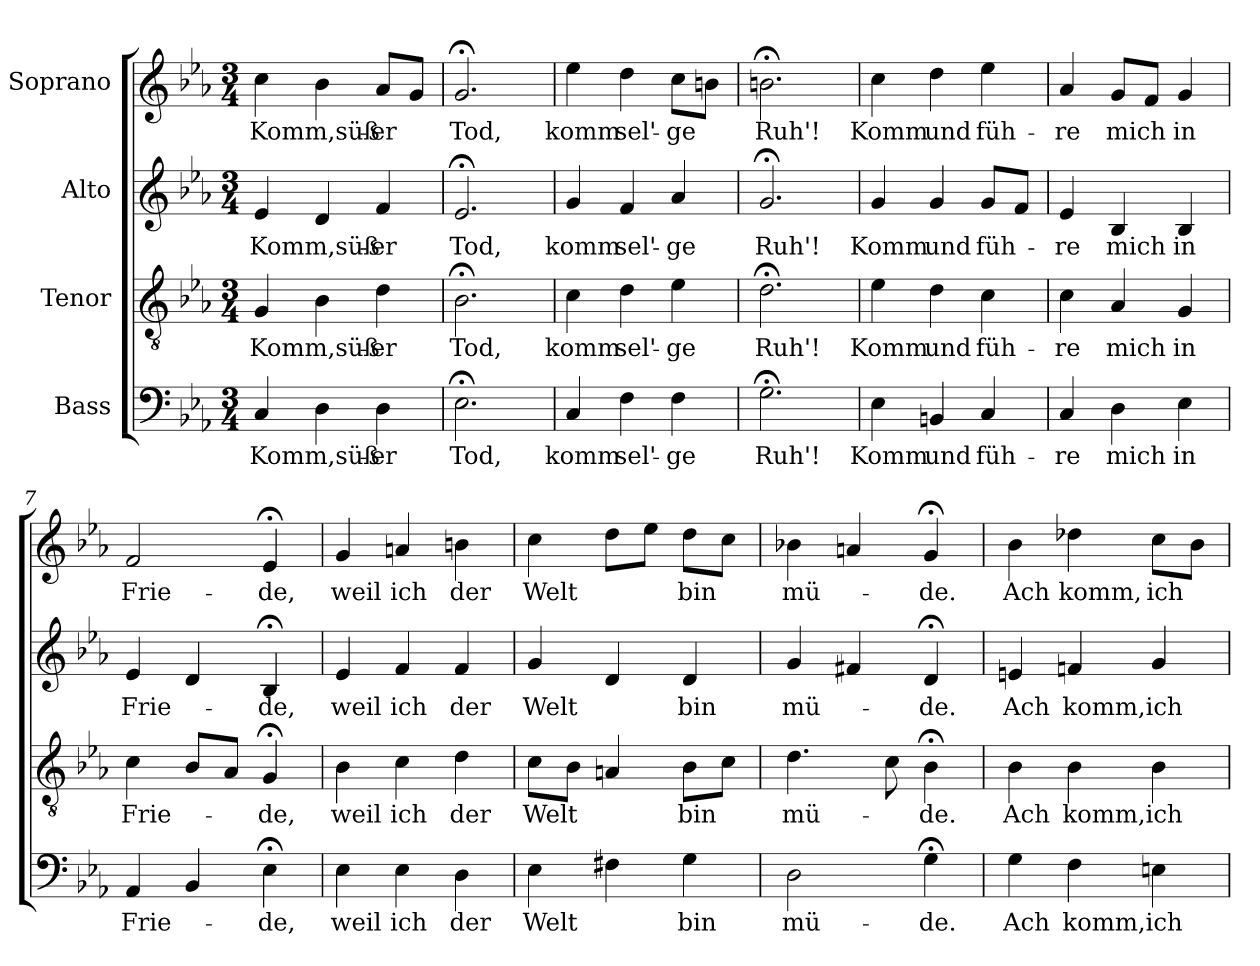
**kern	**text	**kern	**text	**kern	**text	**kern	**text
*part4	*part4	*part3	*part3	*part2	*part2	*part1	*part1
*staff4	*staff4	*staff3	*staff3	*staff2	*staff2	*staff1	*staff1
*I"Bass	*	*I"Tenor	*	*I"Alto	*	*I"Soprano	*
!!LO:PB:g=z
*stria5	*	*stria5	*	*stria5	*	*stria5	*
*clefF4	*	*clefGv2	*	*clefG2	*	*clefG2	*
*k[b-e-a-]	*	*k[b-e-a-]	*	*k[b-e-a-]	*	*k[b-e-a-]	*
*E-:	*	*E-:	*	*E-:	*	*E-:	*
*M3/4	*	*M3/4	*	*M3/4	*	*M3/4	*
=1	=1	=1	=1	=1	=1	=1	=1
!	!LO:LY:b:cj	!	!LO:LY:b:cj	!	!LO:LY:b:cj	!	!LO:LY:b:cj
4C/	Komm,süß-	4G/	Komm,süß-	4e-/	Komm,süß-	4cc\	Komm,süß-
4D\	.	4B-\	.	4d/	.	4b-\	.
!	!LO:LY:b:cj	!	!LO:LY:b:cj	!	!LO:LY:b:cj	!	!LO:LY:b:cj
4D\	-er	4d\	-er	4f/	-er	8a-/L	-er
.	.	.	.	.	.	8g/J	.
=2	=2	=2	=2	=2	=2	=2	=2
!	!LO:LY:b:cj	!	!LO:LY:b:cj	!	!LO:LY:b:cj	!	!LO:LY:b:cj
2.E-;<\	Tod,	2.B-;<\	Tod,	2.e-;</	Tod,	2.g;</	Tod,
=3	=3	=3	=3	=3	=3	=3	=3
!	!LO:LY:b:cj	!	!LO:LY:b:cj	!	!LO:LY:b:cj	!	!LO:LY:b:cj
4C/	komm	4c\	komm	4g/	komm	4ee-\	komm
!	!LO:LY:b	!	!LO:LY:b	!	!LO:LY:b	!	!LO:LY:b:cj
4F\	sel'-	4d\	sel'-	4f/	sel'-	4dd\	sel'-
!	!LO:LY:b:rj	!	!LO:LY:b:rj	!	!LO:LY:b:rj	!	!LO:LY:b:cj
4F\	-ge	4e-\	-ge	4a-/	-ge	8cc\L	-ge
.	.	.	.	.	.	8bn\J	.
=4	=4	=4	=4	=4	=4	=4	=4
!	!LO:LY:b:cj	!	!LO:LY:b:cj	!	!LO:LY:b:cj	!	!LO:LY:b:cj
2.G;<\	Ruh'!	2.d;<\	Ruh'!	2.g;</	Ruh'!	2.bn;<\	Ruh'!
=5	=5	=5	=5	=5	=5	=5	=5
!	!LO:LY:b:cj	!	!LO:LY:b:cj	!	!LO:LY:b:cj	!	!LO:LY:b:cj
4E-\	Komm	4e-\	Komm	4g/	Komm	4cc\	Komm
!	!LO:LY:b:cj	!	!LO:LY:b:cj	!	!LO:LY:b:cj	!	!LO:LY:b:cj
4BBn/	und	4d\	und	4g/	und	4dd\	und
!	!LO:LY:b:cj	!	!LO:LY:b:cj	!	!LO:LY:b	!	!LO:LY:b:cj
4C/	füh-	4c\	füh-	8g/L	füh-	4ee-\	füh-
.	.	.	.	8f/J	.	.	.
=6	=6	=6	=6	=6	=6	=6	=6
!	!LO:LY:b:cj	!	!LO:LY:b:cj	!	!LO:LY:b:cj	!	!LO:LY:b:cj
4C/	-re	4c\	-re	4e-/	-re	4a-/	-re
!	!LO:LY:b:cj	!	!LO:LY:b:cj	!	!LO:LY:b:cj	!	!LO:LY:b
4D\	mich	4A-/	mich	4B-/	mich	8g/L	mich
.	.	.	.	.	.	8f/J	.
!	!LO:LY:b:cj	!	!LO:LY:b:cj	!	!LO:LY:b:cj	!	!LO:LY:b:cj
4E-\	in	4G/	in	4B-/	in	4g/	in
=7	=7	=7	=7	=7	=7	=7	=7
!	!LO:LY:b	!	!LO:LY:b	!	!LO:LY:b	!	!LO:LY:b:cj
4AA-/	Frie-	4c\	Frie-	4e-/	Frie-	2f/	Frie-
4BB-/	.	8B-/L	.	4d/	.	.	.
.	.	8A-/J	.	.	.	.	.
!	!LO:LY:b:cj	!	!LO:LY:b:cj	!	!LO:LY:b:cj	!	!LO:LY:b:cj
4E-;<\	-de,	4G;</	-de,	4B-;</	-de,	4e-;</	-de,
!!LO:LB:g=z
=8	=8	=8	=8	=8	=8	=8	=8
!	!LO:LY:b:cj	!	!LO:LY:b:cj	!	!LO:LY:b:cj	!	!LO:LY:b:cj
4E-\	weil	4B-\	weil	4e-/	weil	4g/	weil
!	!LO:LY:b:cj	!	!LO:LY:b:cj	!	!LO:LY:b:cj	!	!LO:LY:b:cj
4E-\	ich	4c\	ich	4f/	ich	4an/	ich
!	!LO:LY:b:cj	!	!LO:LY:b:cj	!	!LO:LY:b:cj	!	!LO:LY:b:cj
4D\	der	4d\	der	4f/	der	4bn\	der
=9	=9	=9	=9	=9	=9	=9	=9
!	!LO:LY:b	!	!LO:LY:b	!	!LO:LY:b	!	!LO:LY:b
4E-\	Welt	8c\L	Welt	4g/	Welt	4cc\	Welt
.	.	8B-\J	.	.	.	.	.
4F#X\	.	4An/	.	4d/	.	8dd\L	.
.	.	.	.	.	.	8ee-\J	.
!	!LO:LY:b:cj	!	!LO:LY:b	!	!LO:LY:b:cj	!	!LO:LY:b
4G\	bin	8B-\L	bin	4d/	bin	8dd\L	bin
.	.	8c\J	.	.	.	8cc\J	.
=10	=10	=10	=10	=10	=10	=10	=10
!	!LO:LY:b:cj	!	!LO:LY:b	!	!LO:LY:b	!	!LO:LY:b
2D\	mü-	4.d\	mü-	4g/	mü-	4b-X\	mü-
.	.	.	.	4f#X/	.	4an/	.
.	.	8c\	.	.	.	.	.
!	!LO:LY:b:cj	!	!LO:LY:b:cj	!	!LO:LY:b:cj	!	!LO:LY:b:cj
4G;<\	-de.	4B-;<\	-de.	4d;</	-de.	4g;</	-de.
=11	=11	=11	=11	=11	=11	=11	=11
!	!LO:LY:b:cj	!	!LO:LY:b:cj	!	!LO:LY:b:cj	!	!LO:LY:b:cj
4G\	Ach	4B-\	Ach	4en/	Ach	4b-\	Ach
!	!LO:LY:b:cj	!	!LO:LY:b:cj	!	!LO:LY:b:cj	!	!LO:LY:b:cj
4F\	komm,ich	4B-\	komm,ich	4fn/	komm,ich	4dd-X\	komm,
!	!	!	!	!	!	!	!LO:LY:b:cj
4En\	.	4B-\	.	4g/	.	8cc\L	ich
.	.	.	.	.	.	8b-\J	.
=	=	=	=	=	=	=	=
*-	*-	*-	*-	*-	*-	*-	*-
